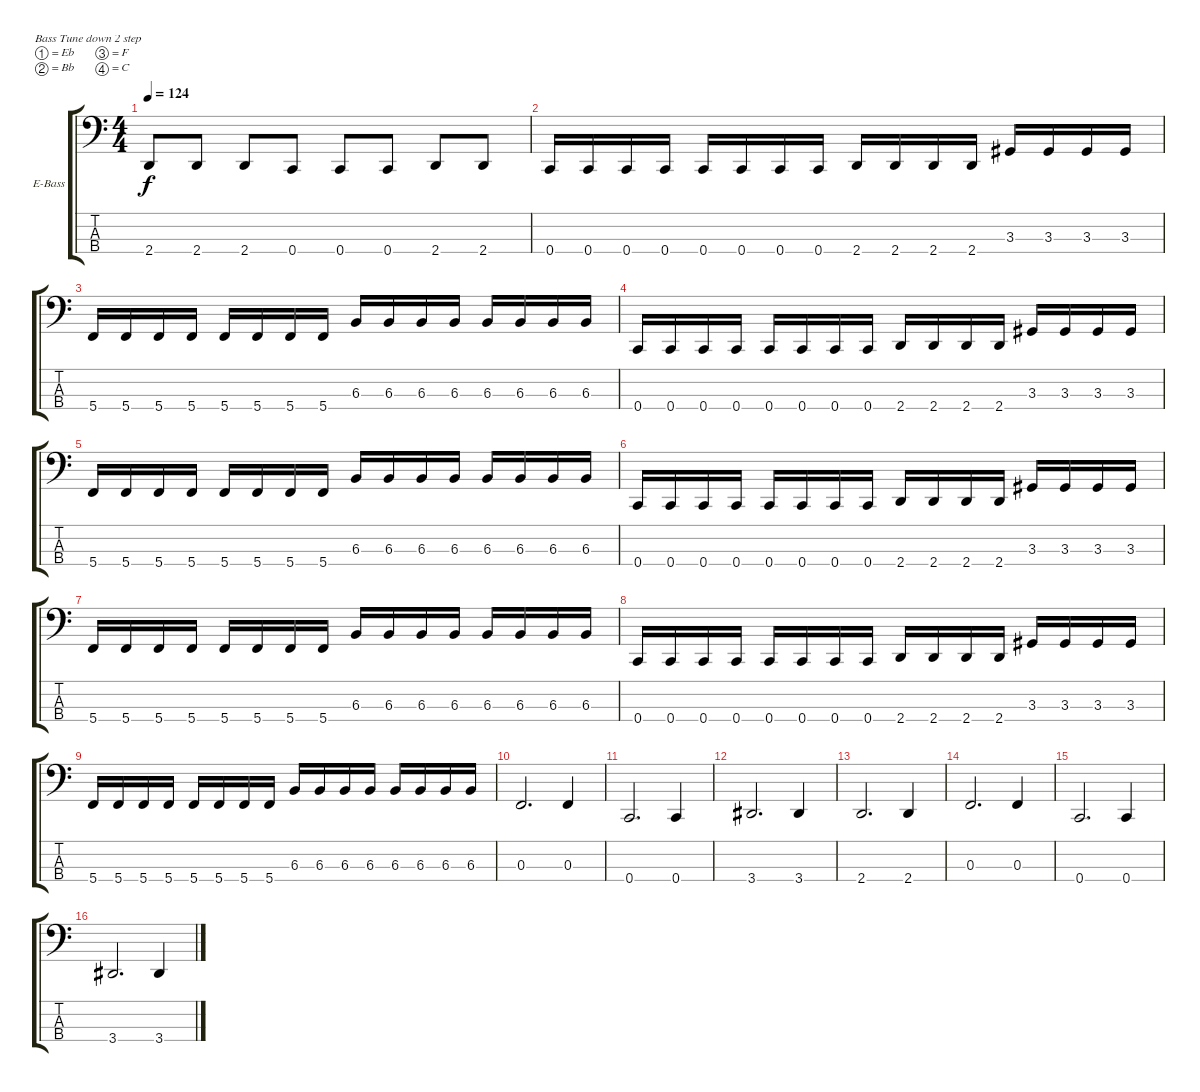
\defaultSystemsLayout 4
\bracketExtendMode groupsimilarinstruments
\firstSystemTrackNameOrientation horizontal
\otherSystemsTrackNameOrientation horizontal
\track ("Electric Bass" "E-Bass") {instrument electricbassfinger}
\staff {score tabs}
\tuning (Eb2 Bb1 F1 C1)
\ts (4 4)
\tempo 124
\clef f4
\scale
0.333333
\ks c
2.4.8{dy f} 2.4.8 2.4.8 0.4.8 0.4.8 0.4.8 2.4.8 2.4.8 |
\scale
0.333333 0.4.16 0.4.16 0.4.16 0.4.16 0.4.16 0.4.16 0.4.16 0.4.16 2.4.16 2.4.16 2.4.16 2.4.16 3.3.16 3.3.16 3.3.16 3.3.16 |
\scale
0.333333 5.4.16 5.4.16 5.4.16 5.4.16 5.4.16 5.4.16 5.4.16 5.4.16 6.3.16 6.3.16 6.3.16 6.3.16 6.3.16 6.3.16 6.3.16 6.3.16 |
\scale
0.333333 0.4.16 0.4.16 0.4.16 0.4.16 0.4.16 0.4.16 0.4.16 0.4.16 2.4.16 2.4.16 2.4.16 2.4.16 3.3.16 3.3.16 3.3.16 3.3.16 |
\scale
0.333333 5.4.16 5.4.16 5.4.16 5.4.16 5.4.16 5.4.16 5.4.16 5.4.16 6.3.16 6.3.16 6.3.16 6.3.16 6.3.16 6.3.16 6.3.16 6.3.16 |
\scale
0.333333 0.4.16 0.4.16 0.4.16 0.4.16 0.4.16 0.4.16 0.4.16 0.4.16 2.4.16 2.4.16 2.4.16 2.4.16 3.3.16 3.3.16 3.3.16 3.3.16 |
\scale
0.333333 5.4.16 5.4.16 5.4.16 5.4.16 5.4.16 5.4.16 5.4.16 5.4.16 6.3.16 6.3.16 6.3.16 6.3.16 6.3.16 6.3.16 6.3.16 6.3.16 |
\scale
0.333333 0.4.16 0.4.16 0.4.16 0.4.16 0.4.16 0.4.16 0.4.16 0.4.16 2.4.16 2.4.16 2.4.16 2.4.16 3.3.16 3.3.16 3.3.16 3.3.16 |
\scale
0.333333 5.4.16 5.4.16 5.4.16 5.4.16 5.4.16 5.4.16 5.4.16 5.4.16 6.3.16 6.3.16 6.3.16 6.3.16 6.3.16 6.3.16 6.3.16 6.3.16 |
\scale
0.333333 0.3.2{d} 0.3.4 |
\scale
0.333333 0.4.2{d} 0.4.4 |
\scale
0.333333 3.4.2{d} 3.4.4 |
\scale
0.333333 2.4.2{d} 2.4.4 |
\scale
0.333333 0.3.2{d} 0.3.4 |
\scale
0.333333 0.4.2{d} 0.4.4 |
\scale
0.333333 3.4.2{d} 3.4.4
